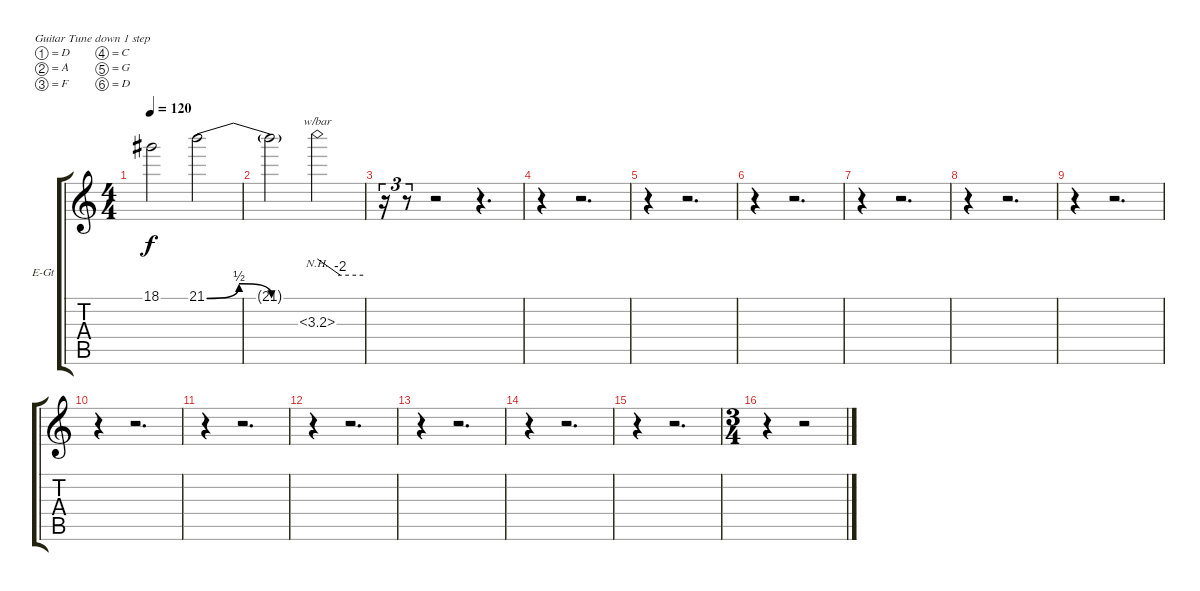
\bracketExtendMode groupsimilarinstruments
\firstSystemTrackNameOrientation horizontal
\otherSystemsTrackNameOrientation horizontal
\track ("Solo 1" "E-Gt") {instrument distortionguitar}
\staff {score tabs}
\tuning (D4 A3 F3 C3 G2 D2)
\ts (4 4)
\tempo 120
\clef g2
\ks c
18.1.2{dy f} 21.1{be (bendrelease 0 0 30 2 30 2 60 0)}.2 |
21.1{be (hold 0 0 60 0) t}.2 3.3{nh}.2{tbe (custom default 0 0 30 -8 60 -8)} |
r.16{tu (3 2)} r.8{tu (3 2)} r.2 r.4{d} |
r.4 r.2{d} |
r.4 r.2{d} |
r.4 r.2{d} |
r.4 r.2{d} |
r.4 r.2{d} |
r.4 r.2{d} |
r.4 r.2{d} |
r.4 r.2{d} |
r.4 r.2{d} |
r.4 r.2{d} |
r.4 r.2{d} |
r.4 r.2{d} |
\ts (3 4)
\beaming (8 2 2 2)
r.4 r.2
